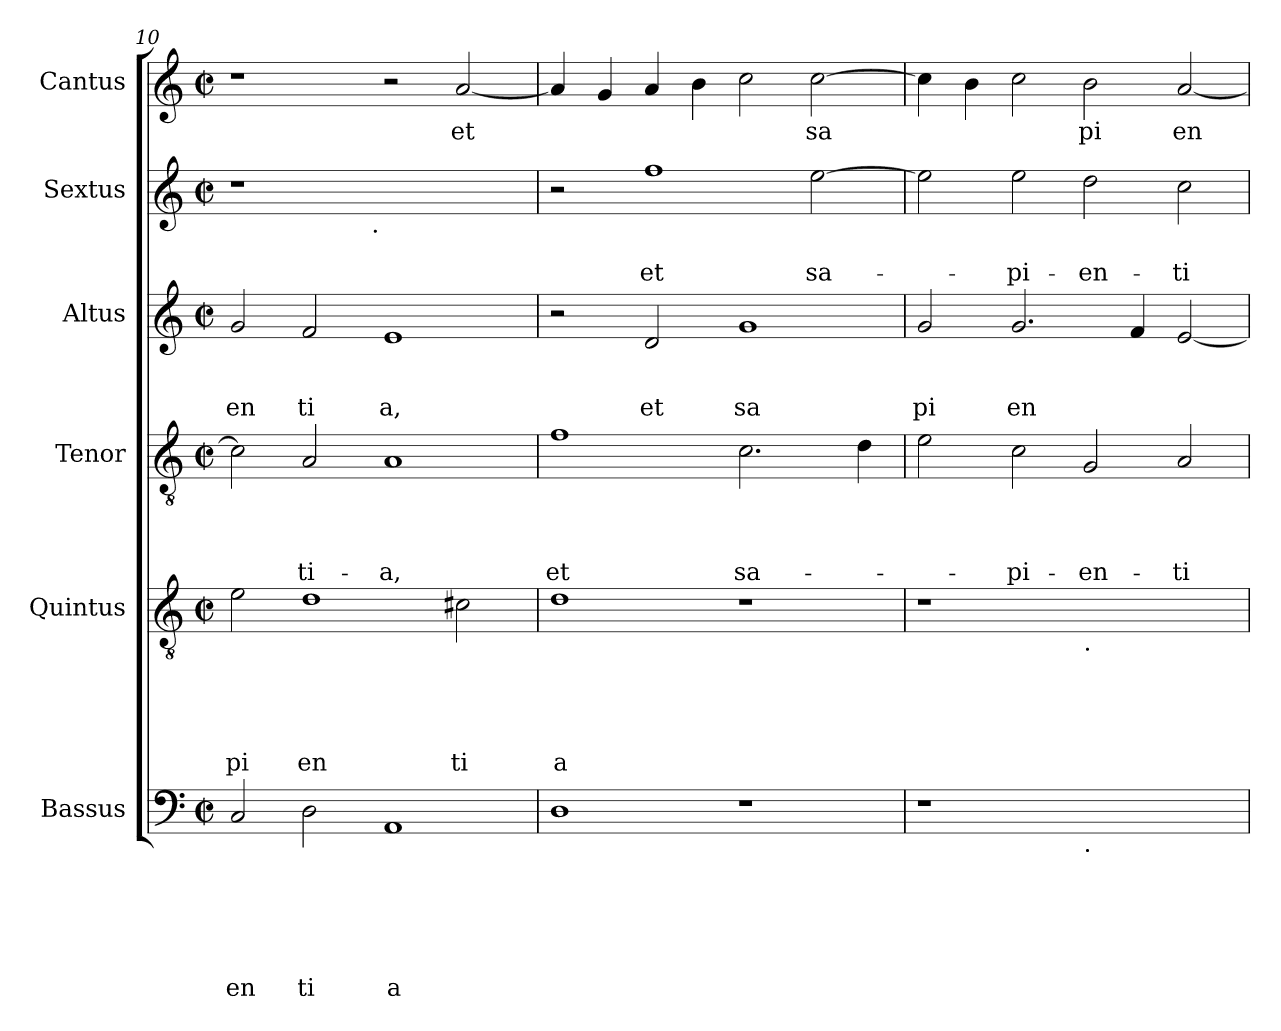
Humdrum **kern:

**kern	**text	**text	**text	**text	**text	**text	**kern	**text	**text	**text	**text	**text	**kern	**text	**text	**text	**text	**kern	**text	**text	**text	**kern	**text	**text	**kern	**text
*part6	*part6	*part6	*part6	*part6	*part6	*part6	*part5	*part5	*part5	*part5	*part5	*part5	*part4	*part4	*part4	*part4	*part4	*part3	*part3	*part3	*part3	*part2	*part2	*part2	*part1	*part1
*staff6	*staff6	*staff6	*staff6	*staff6	*staff6	*staff6	*staff5	*staff5	*staff5	*staff5	*staff5	*staff5	*staff4	*staff4	*staff4	*staff4	*staff4	*staff3	*staff3	*staff3	*staff3	*staff2	*staff2	*staff2	*staff1	*staff1
*I"Bassus	*	*	*	*	*	*	*I"Quintus	*	*	*	*	*	*I"Tenor	*	*	*	*	*I"Altus	*	*	*	*I"Sextus	*	*	*I"Cantus	*
*clefF4	*	*	*	*	*	*	*clefGv2	*	*	*	*	*	*clefGv2	*	*	*	*	*clefG2	*	*	*	*clefG2	*	*	*clefG2	*
*k[]	*	*	*	*	*	*	*k[]	*	*	*	*	*	*k[]	*	*	*	*	*k[]	*	*	*	*k[]	*	*	*k[]	*
*C:	*	*	*	*	*	*	*C:	*	*	*	*	*	*C:	*	*	*	*	*C:	*	*	*	*C:	*	*	*C:	*
*M2/2	*	*	*	*	*	*	*M2/2	*	*	*	*	*	*M2/2	*	*	*	*	*M2/2	*	*	*	*M2/2	*	*	*M2/2	*
*met(c|)	*	*	*	*	*	*	*met(c|)	*	*	*	*	*	*met(c|)	*	*	*	*	*met(c|)	*	*	*	*met(c|)	*	*	*met(c|)	*
=10	=10	=10	=10	=10	=10	=10	=10	=10	=10	=10	=10	=10	=10	=10	=10	=10	=10	=10	=10	=10	=10	=10	=10	=10	=10	=10
!	!	!	!	!	!	!LO:LY:b	!	!	!	!	!	!LO:LY:b	!	!	!	!	!	!	!	!	!LO:LY:b	!	!	!	!	!
*	*	*	*	*	*	*	*	*	*	*	*	*	*	*	*	*	*	*	*	*	*	*^	*	*	*	*
2C/	.	.	.	.	.	en	2e\	.	.	.	.	pi	2c\]	.	.	.	.	2g/	.	.	en	1r	2ryy	.	.	1r	.
!	!	!	!	!	!	!LO:LY:b	!	!	!	!	!	!LO:LY:b	!	!	!	!	!LO:LY:b	!	!	!	!LO:LY:b	!	!	!	!	!	!
2D\	.	.	.	.	.	ti	1d	.	.	.	.	en	2A/	.	.	.	-ti-	2f/	.	.	ti	.	4...ryy	.	.	.	.
!	!	!	!	!	!	!	!	!	!	!	!	!	!	!	!	!	!	!	!	!	!	!	!LO:TX:b:t=.	!	!	!	!
.	.	.	.	.	.	.	.	.	.	.	.	.	.	.	.	.	.	.	.	.	.	.	1ryy	.	.	.	.
!	!	!	!	!	!	!LO:LY:b	!	!	!	!	!	!	!	!	!	!	!LO:LY:b	!	!	!	!LO:LY:b	!	!	!	!	!	!
1AA	.	.	.	.	.	a	.	.	.	.	.	.	1A	.	.	.	-a,	1e	.	.	a,	1ryy	.	.	.	2r	.
!	!	!	!	!	!	!	!	!	!	!	!	!LO:LY:b	!	!	!	!	!	!	!	!	!	!	!	!	!	!	!LO:LY:b
.	.	.	.	.	.	.	2c#X\	.	.	.	.	ti	.	.	.	.	.	.	.	.	.	.	.	.	.	[<2a/	et
.	.	.	.	.	.	.	.	.	.	.	.	.	.	.	.	.	.	.	.	.	.	.	32ryy	.	.	.	.
=11	=11	=11	=11	=11	=11	=11	=11	=11	=11	=11	=11	=11	=11	=11	=11	=11	=11	=11	=11	=11	=11	=11	=11	=11	=11	=11	=11
!	!	!	!	!	!	!	!	!	!	!	!	!LO:LY:b	!	!	!	!	!LO:LY:b	!	!	!	!	!	!	!	!	!	!
*	*	*	*	*	*	*	*	*	*	*	*	*	*	*	*	*	*	*	*	*	*	*v	*v	*	*	*	*
1D	.	.	.	.	.	.	1d	.	.	.	.	a	1f	.	.	.	et	2r	.	.	.	2r	.	.	4a/]	.
.	.	.	.	.	.	.	.	.	.	.	.	.	.	.	.	.	.	.	.	.	.	.	.	.	4g/	.
!	!	!	!	!	!	!	!	!	!	!	!	!	!	!	!	!	!	!	!	!	!LO:LY:b	!	!	!LO:LY:b	!	!
.	.	.	.	.	.	.	.	.	.	.	.	.	.	.	.	.	.	2d/	.	.	et	1ff	.	et	4a/	.
.	.	.	.	.	.	.	.	.	.	.	.	.	.	.	.	.	.	.	.	.	.	.	.	.	4b\	.
!	!	!	!	!	!	!	!	!	!	!	!	!	!	!	!	!	!LO:LY:b	!	!	!	!LO:LY:b	!	!	!	!	!
1r	.	.	.	.	.	.	1r	.	.	.	.	.	2.c\	.	.	.	sa-	1g	.	.	sa	.	.	.	2cc\	.
!	!	!	!	!	!	!	!	!	!	!	!	!	!	!	!	!	!	!	!	!	!	!	!	!LO:LY:b	!	!LO:LY:b
.	.	.	.	.	.	.	.	.	.	.	.	.	.	.	.	.	.	.	.	.	.	[>2ee\	.	sa-	[>2cc\	sa
.	.	.	.	.	.	.	.	.	.	.	.	.	4d\	.	.	.	.	.	.	.	.	.	.	.	.	.
=12	=12	=12	=12	=12	=12	=12	=12	=12	=12	=12	=12	=12	=12	=12	=12	=12	=12	=12	=12	=12	=12	=12	=12	=12	=12	=12
!	!	!	!	!	!	!	!	!	!	!	!	!	!	!	!	!	!	!	!	!	!LO:LY:b	!	!	!	!	!
1r	.	.	.	.	.	.	1r	.	.	.	.	.	2e\	.	.	.	.	2g/	.	.	pi	2ee\]	.	.	4cc\]	.
.	.	.	.	.	.	.	.	.	.	.	.	.	.	.	.	.	.	.	.	.	.	.	.	.	4b\	.
!	!	!	!	!	!	!	!	!	!	!	!	!	!	!	!	!	!LO:LY:b	!	!	!	!LO:LY:b	!	!	!LO:LY:b	!	!
.	.	.	.	.	.	.	.	.	.	.	.	.	2c\	.	.	.	-pi-	2.g/	.	.	en	2ee\	.	-pi-	2cc\	.
!	!	!	!	!	!	!	!LO:TX:b:t=.	!	!	!	!	!	!	!	!	!	!	!	!	!	!	!	!	!	!	!
!LO:TX:b:t=.	!	!	!	!	!	!	!	!	!	!	!	!	!	!	!	!	!	!	!	!	!	!	!	!	!	!
!	!	!	!	!	!	!	!	!	!	!	!	!	!	!	!	!	!LO:LY:b	!	!	!	!	!	!	!LO:LY:b	!	!LO:LY:b
1ryy	.	.	.	.	.	.	1ryy	.	.	.	.	.	2G/	.	.	.	-en-	.	.	.	.	2dd\	.	-en-	2b\	pi
.	.	.	.	.	.	.	.	.	.	.	.	.	.	.	.	.	.	4f/	.	.	.	.	.	.	.	.
!	!	!	!	!	!	!	!	!	!	!	!	!	!	!	!	!	!LO:LY:b	!	!	!	!	!	!	!LO:LY:b	!	!LO:LY:b
.	.	.	.	.	.	.	.	.	.	.	.	.	2A/	.	.	.	-ti-	[<2e/	.	.	.	2cc\	.	-ti-	[<2a/	en
=	=	=	=	=	=	=	=	=	=	=	=	=	=	=	=	=	=	=	=	=	=	=	=	=	=	=
*-	*-	*-	*-	*-	*-	*-	*-	*-	*-	*-	*-	*-	*-	*-	*-	*-	*-	*-	*-	*-	*-	*-	*-	*-	*-	*-
